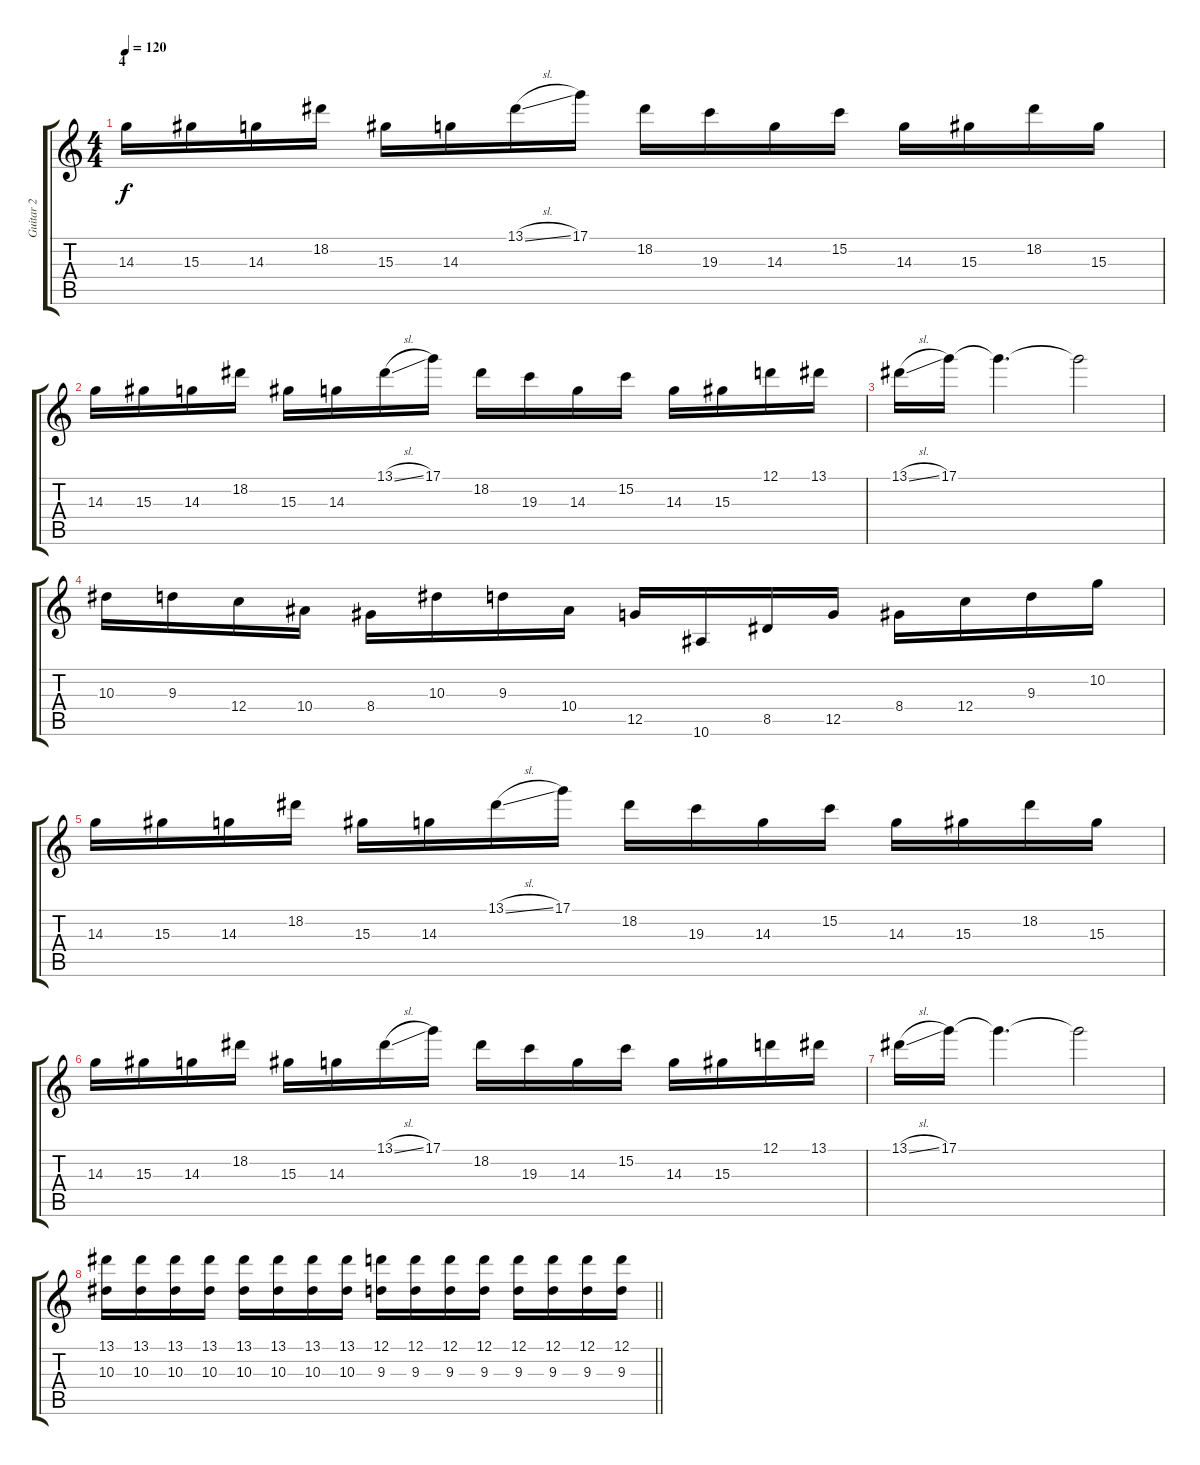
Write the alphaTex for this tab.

\track ("Guitar 2" "Guitar 2") {instrument distortionguitar}
\staff {score tabs}
\tuning (D4 A3 F3 C3 G2 C2) {hide}
\ts (4 4)
\section ("" "4")
\tempo 120
\clef g2
\ks c
14.3.16{dy f} 15.3.16 14.3.16 18.2.16 15.3.16 14.3.16 13.1{sl}.16 17.1.16 18.2.16 19.3.16 14.3.16 15.2.16 14.3.16 15.3.16 18.2.16 15.3.16 |
14.3.16 15.3.16 14.3.16 18.2.16 15.3.16 14.3.16 13.1{sl}.16 17.1.16 18.2.16 19.3.16 14.3.16 15.2.16 14.3.16 15.3.16 12.1.16 13.1.16 |
13.1{sl}.16 17.1.16 17.1{t}.4{d} 17.1{t}.2 |
10.3.16 9.3.16 12.4.16 10.4.16 8.4.16 10.3.16 9.3.16 10.4.16 12.5.16 10.6.16 8.5.16 12.5.16 8.4.16 12.4.16 9.3.16 10.2.16 |
14.3.16 15.3.16 14.3.16 18.2.16 15.3.16 14.3.16 13.1{sl}.16 17.1.16 18.2.16 19.3.16 14.3.16 15.2.16 14.3.16 15.3.16 18.2.16 15.3.16 |
14.3.16 15.3.16 14.3.16 18.2.16 15.3.16 14.3.16 13.1{sl}.16 17.1.16 18.2.16 19.3.16 14.3.16 15.2.16 14.3.16 15.3.16 12.1.16 13.1.16 |
13.1{sl}.16 17.1.16 17.1{t}.4{d} 17.1{t}.2 |
\barLineRight lightlight
(13.1 10.3).16 (13.1 10.3).16 (13.1 10.3).16 (13.1 10.3).16 (13.1 10.3).16 (13.1 10.3).16 (13.1 10.3).16 (13.1 10.3).16 (12.1 9.3).16 (12.1 9.3).16 (12.1 9.3).16 (12.1 9.3).16 (12.1 9.3).16 (12.1 9.3).16 (12.1 9.3).16 (12.1 9.3).16
